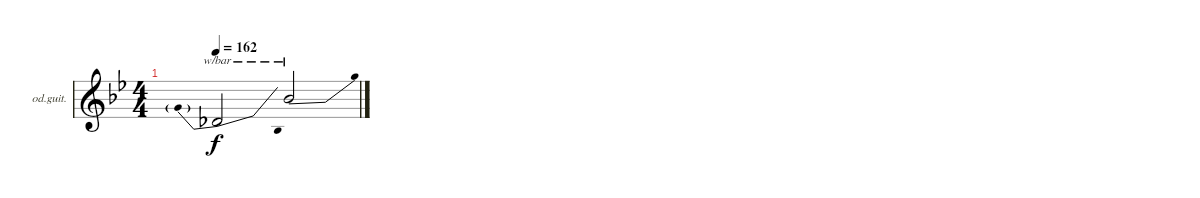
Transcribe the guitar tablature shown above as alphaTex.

\defaultSystemsLayout 4
\bracketExtendMode nobrackets
\firstSystemTrackNameOrientation horizontal
\otherSystemsTrackNameOrientation horizontal
\track ("Lead Guitar (Drive)" "od.guit.") {instrument overdrivenguitar}
\staff {score}
\tuning (E4 B3 G3 D3 A2 E2)
\ts (4 4)
\tempo 162
\clef g2
\ks gminor
0.3{acc forcenatural}.2{tbe (predivedive default 0 -12 59.4 -18) dy f instrument overdrivenguitar beam Up} 12.3{acc forcenatural}.2{tbe (dive default 0 -18 7.8 0) beam Up}
